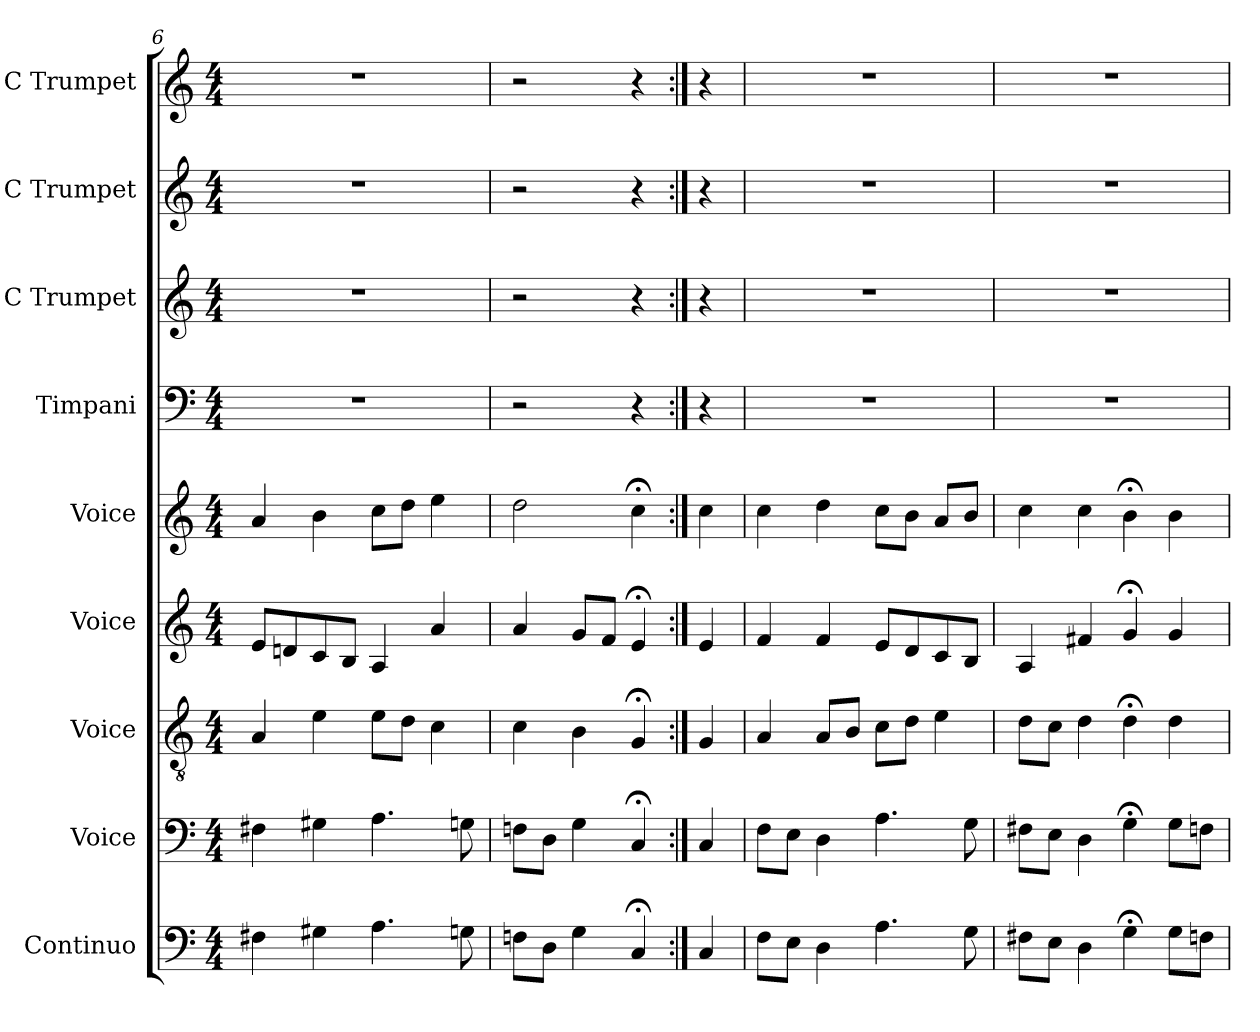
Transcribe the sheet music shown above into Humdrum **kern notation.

**kern	**kern	**kern	**kern	**kern	**kern	**kern	**kern	**kern
*part9	*part8	*part7	*part6	*part5	*part4	*part3	*part2	*part1
*staff9	*staff8	*staff7	*staff6	*staff5	*staff4	*staff3	*staff2	*staff1
*I"Continuo	*I"Voice	*I"Voice	*I"Voice	*I"Voice	*I"Timpani	*I"C Trumpet	*I"C Trumpet	*I"C Trumpet
*I'Cont.	*I'V	*I'V	*I'V	*I'V	*I'Timp.	*I'C Tpt.	*I'C Tpt.	*I'C Tpt.
*clefF4	*clefF4	*clefGv2	*clefG2	*clefG2	*clefF4	*clefG2	*clefG2	*clefG2
*k[]	*k[]	*k[]	*k[]	*k[]	*k[]	*k[]	*k[]	*k[]
*M4/4	*M4/4	*M4/4	*M4/4	*M4/4	*M4/4	*M4/4	*M4/4	*M4/4
=6	=6	=6	=6	=6	=6	=6	=6	=6
4F#X	4F#X	4A	8eL	4a	1r	1r	1r	1r
.	.	.	8dn	.	.	.	.	.
4G#X	4G#X	4e	8c	4b	.	.	.	.
.	.	.	8BJ	.	.	.	.	.
4.A	4.A	8eL	4A	8ccL	.	.	.	.
.	.	8dJ	.	8ddJ	.	.	.	.
.	.	4c	4a	4ee	.	.	.	.
8Gn	8Gn	.	.	.	.	.	.	.
=	=	=	=	=	=	=	=	=
8FnL	8FnL	4c	4a	2dd	2r	2r	2r	2r
8DJ	8DJ	.	.	.	.	.	.	.
4G	4G	4B	8gL	.	.	.	.	.
.	.	.	8fJ	.	.	.	.	.
4C;<	4C;<	4G;<	4e;<	4cc;<	4r	4r	4r	4r
=7:|!	=7:|!	=7:|!	=7:|!	=7:|!	=7:|!	=7:|!	=7:|!	=7:|!
4C	4C	4G	4e	4cc	4r	4r	4r	4r
=8	=8	=8	=8	=8	=8	=8	=8	=8
8FL	8FL	4A	4f	4cc	1r	1r	1r	1r
8EJ	8EJ	.	.	.	.	.	.	.
4D	4D	8AL	4f	4dd	.	.	.	.
.	.	8BJ	.	.	.	.	.	.
4.A	4.A	8cL	8eL	8ccL	.	.	.	.
.	.	8dJ	8d	8bJ	.	.	.	.
.	.	4e	8c	8aL	.	.	.	.
8G	8G	.	8BJ	8bJ	.	.	.	.
=9	=9	=9	=9	=9	=9	=9	=9	=9
8F#XL	8F#XL	8dL	4A	4cc	1r	1r	1r	1r
8EJ	8EJ	8cJ	.	.	.	.	.	.
4D	4D	4d	4f#X	4cc	.	.	.	.
4G;<	4G;<	4d;<	4g;<	4b;<	.	.	.	.
8GL	8GL	4d	4g	4b	.	.	.	.
8FnJ	8FnJ	.	.	.	.	.	.	.
=	=	=	=	=	=	=	=	=
*-	*-	*-	*-	*-	*-	*-	*-	*-
